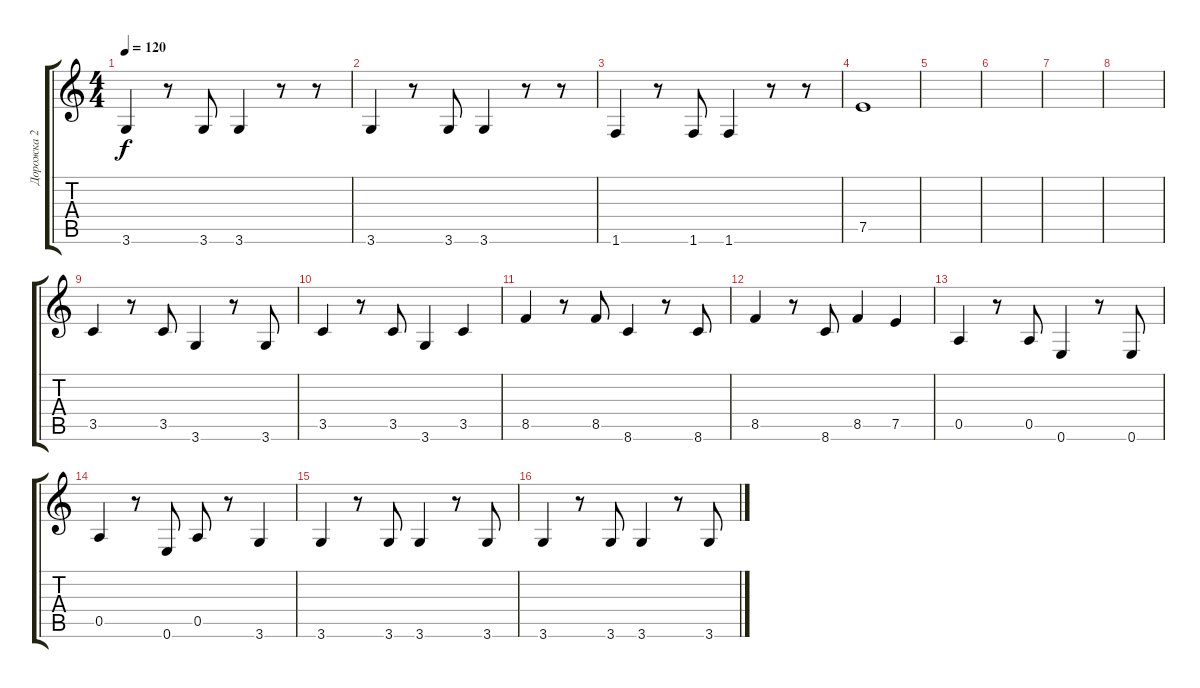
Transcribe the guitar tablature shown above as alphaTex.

\track ("Дорожка 2" "Дорожка 2") {instrument synthbass1}
\staff {score tabs}
\tuning (E4 B3 G3 D3 A2 E2) {hide}
\ts (4 4)
\tempo 120
\clef g2
\ks c
3.6.4{dy f} r.8 3.6.8 3.6.4 r.8 r.8 |
3.6.4 r.8 3.6.8 3.6.4 r.8 r.8 |
1.6.4 r.8 1.6.8 1.6.4 r.8 r.8 |
7.5.1 |
|
|
|
|
3.5.4 r.8 3.5.8 3.6.4 r.8 3.6.8 |
3.5.4 r.8 3.5.8 3.6.4 3.5.4 |
8.5.4 r.8 8.5.8 8.6.4 r.8 8.6.8 |
8.5.4 r.8 8.6.8 8.5.4 7.5.4 |
0.5.4 r.8 0.5.8 0.6.4 r.8 0.6.8 |
0.5.4 r.8 0.6.8 0.5.8 r.8 3.6.4 |
3.6.4 r.8 3.6.8 3.6.4 r.8 3.6.8 |
3.6.4 r.8 3.6.8 3.6.4 r.8 3.6.8
